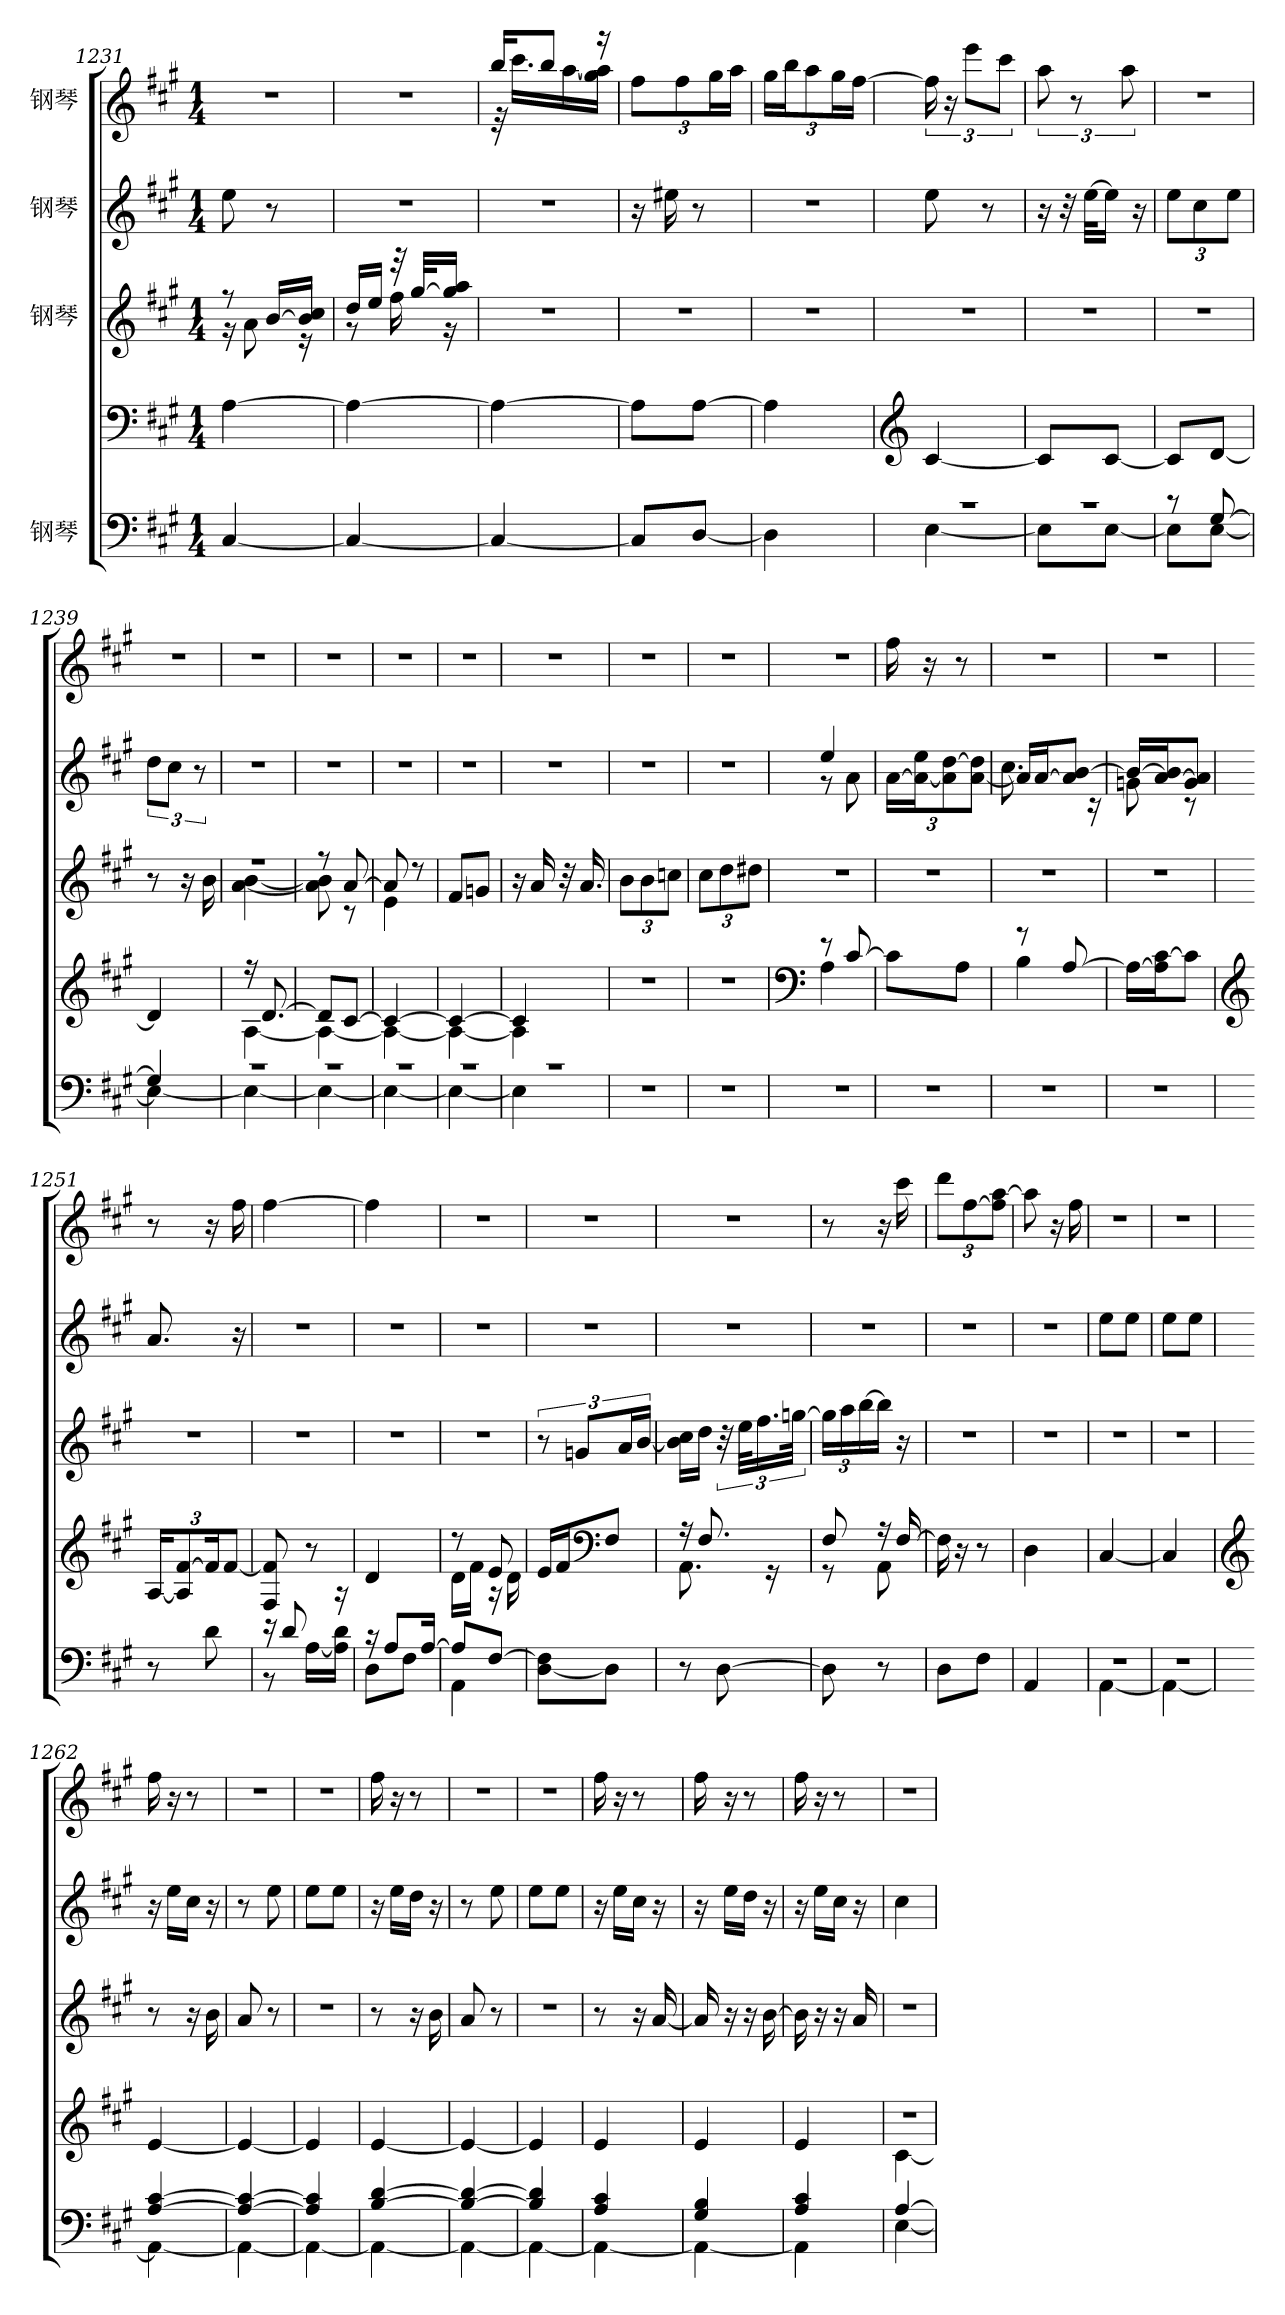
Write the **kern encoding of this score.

**kern	**kern	**kern	**kern	**kern
*part4	*part4	*part3	*part2	*part1
*staff5	*staff4	*staff3	*staff2	*staff1
*I"钢琴	*	*I"钢琴	*I"钢琴	*I"钢琴
*clefF4	*clefF4	*clefG2	*clefG2	*clefG2
*k[f#c#g#]	*k[f#c#g#]	*k[f#c#g#]	*k[f#c#g#]	*k[f#c#g#]
*M1/4	*M1/4	*M1/4	*M1/4	*M1/4
=1231	=1231	=1231	=1231	=1231
*	*	*^	*	*
[4C#/	[4A\	8r	16r	8ee\	4r
.	.	.	8a\	.	.
.	.	[16b/LL	.	8r	.
.	.	16b/] 16cc#/JJ	16r	.	.
!!LO:LB:g=z
=1232	=1232	=1232	=1232	=1232	=1232
4C#/_	4A\_	16dd/LL	8r	4r	4r
.	.	16ee/JJ	.	.	.
.	.	32r	16ff#\	.	.
.	.	[32gg#/KLL	.	.	.
.	.	16gg#/] 16aa/JJ	16r	.	.
*	*	*v	*v	*	*
=1233	=1233	=1233	=1233	=1233
*	*	*	*	*^
4C#/_	4A\_	4r	4r	16bb/KL	32r
.	.	.	.	.	16.ccc#\LL
.	.	.	.	8bb/J	.
.	.	.	.	.	[16aa\
.	.	.	.	16r	16gg#\ 16aa\]JJ
*	*	*	*	*v	*v
=1234	=1234	=1234	=1234	=1234
*	*	*	*	*Xbrackettup
8C#/L]	8A\L]	4r	16r	12ff#\L
.	.	.	16ee#X\	.
.	.	.	.	12ff#\
[8D/J	[8A\J	.	8r	.
.	.	.	.	24gg#\L
.	.	.	.	24aa\JJ
=1235	=1235	=1235	=1235	=1235
4D\]	4A\]	4r	4r	24gg#\LL
.	.	.	.	24bb\J
.	.	.	.	12aa\
.	.	.	.	24gg#\L
.	.	.	.	[24ff#\JJ
=1236	=1236	=1236	=1236	=1236
*	*clefG2	*	*	*
*^	*	*	*	*
*	*	*	*	*	*brackettup
4r	[4E\	[4c#/	4r	8ee\	24ff#\]
.	.	.	.	.	24r
.	.	.	.	.	12eee\L
.	.	.	.	8r	.
.	.	.	.	.	12ccc#\J
=1237	=1237	=1237	=1237	=1237	=1237
4r	8E\L]	8c#/L]	4r	16r	12aa\
.	.	.	.	32r	.
.	.	.	.	.	12r
.	.	.	.	[32ee\KLL	.
.	[8E\J	[8c#/J	.	16ee\JJ]	.
.	.	.	.	.	12aa\
.	.	.	.	16r	.
!!LO:PB:g=z
=1238	=1238	=1238	=1238	=1238	=1238
*	*	*	*	*Xbrackettup	*
8r	8E\L]	8c#/L]	4r	12ee\L	4r
.	.	.	.	12cc#\	.
[8G#/	[8E\J	[8d/J	.	.	.
.	.	.	.	12ee\J	.
=1239	=1239	=1239	=1239	=1239	=1239
*	*	*	*	*brackettup	*
4G#/]	4E\_	4d/]	8r	12dd\L	4r
.	.	.	.	12cc#\J	.
.	.	.	16r	.	.
.	.	.	.	12r	.
.	.	.	16b\	.	.
=1240	=1240	=1240	=1240	=1240	=1240
*	*	*^	*^	*	*
4r	4E\_	16r	[4A\	4r	[4a\ [4b\	4r	4r
.	.	[8.d/	.	.	.	.	.
=1241	=1241	=1241	=1241	=1241	=1241	=1241	=1241
4r	4E\_	8d/L]	4A\_	8r	8a\] 8b\]	4r	4r
.	.	[8c#/J	.	[8a/	8r	.	.
=1242	=1242	=1242	=1242	=1242	=1242	=1242	=1242
4r	4E\_	4c#/_	4A\_	8a/]	4e\	4r	4r
.	.	.	.	8r	.	.	.
*	*	*	*	*v	*v	*	*
=1243	=1243	=1243	=1243	=1243	=1243	=1243
4r	4E\_	4c#/_	4A\_	8f#/L	4r	4r
.	.	.	.	8gn/J	.	.
=1244	=1244	=1244	=1244	=1244	=1244	=1244
4r	4E\]	4c#/]	4A\]	16r	4r	4r
.	.	.	.	16a/	.	.
.	.	.	.	32r	.	.
.	.	.	.	16.a/	.	.
*v	*v	*	*	*	*	*
*	*v	*v	*	*	*
=1245	=1245	=1245	=1245	=1245
*	*	*Xbrackettup	*	*
4r	4r	12b\L	4r	4r
.	.	12b\	.	.
.	.	12ccn\J	.	.
=1246	=1246	=1246	=1246	=1246
4r	4r	12cc#\L	4r	4r
.	.	12dd\	.	.
.	.	12dd#X\J	.	.
!!LO:LB:g=z
=1247	=1247	=1247	=1247	=1247
*	*clefF4	*	*	*
*	*^	*	*^	*
4r	8r	4A\	4r	4ee/	8r	4r
.	[8c#/	.	.	.	8a\	.
*	*v	*v	*	*v	*v	*
=1248	=1248	=1248	=1248	=1248
*	*	*	*Xbrackettup	*
4r	8c#\L]	4r	[24a\LL	16ff#\
.	.	.	24a\_ 24ee\J	.
.	.	.	.	16r
.	.	.	12a\] [12dd\	.
.	8A\J	.	.	8r
.	.	.	[12a\ 12dd\]J	.
=1249	=1249	=1249	=1249	=1249
*	*^	*	*^	*
4r	8r	4B\	4r	16a/LL]	8.cc#\	4r
.	.	.	.	[16a/J	.	.
.	[8A/	.	.	8a/] [8b/J	.	.
.	.	.	.	.	16r	.
*	*v	*v	*	*	*	*
=1250	=1250	=1250	=1250	=1250	=1250
4r	16A\LL_	4r	16b/LL_	8gn\	4r
.	16A\] [16c#\J	.	[16a/ 16b/]J	.	.
.	8c#\J]	.	8g/ 8a/]J	8r	.
*	*	*	*v	*v	*
=1251	=1251	=1251	=1251	=1251
*	*clefG2	*	*	*
*	*Xbrackettup	*	*	*
8r	[24A/KL	4r	8.a/	8r
.	12A/] [12f#/	.	.	.
8d\	24f#/K]	.	.	16r
.	[12f#/J	.	.	.
.	.	.	16r	16ff#\
=1252	=1252	=1252	=1252	=1252
*^	*	*	*	*
16r	8r	8F#/ 8f#/]	4r	4r	[4ff#\
8d/	.	.	.	.	.
.	[16A\LL	8r	.	.	.
16r	16A\] 16d\JJ	.	.	.	.
!!LO:PB:g=z
=1253	=1253	=1253	=1253	=1253	=1253
16r	8D\L	4d/	4r	4r	4ff#\]
8A/L	.	.	.	.	.
.	8F#\J	.	.	.	.
[16A/Jk	.	.	.	.	.
=1254	=1254	=1254	=1254	=1254	=1254
*	*	*^	*	*	*
8A/L]	4AA\	8r	16d\LL	4r	4r	4r
.	.	.	16f#\JJ	.	.	.
[8F#/J	.	8e/	16r	.	.	.
.	.	.	16d\	.	.	.
*v	*v	*	*	*	*	*
*	*v	*v	*	*	*
=1255	=1255	=1255	=1255	=1255
*	*	*brackettup	*	*
[8D\ 8F#\]L	16e/LL	12r	4r	4r
.	16f#/J	.	.	.
.	.	12gn/L	.	.
*	*clefF4	*	*	*
8D\J]	8F#/J	.	.	.
.	.	24a/L	.	.
.	.	[24b/JJ	.	.
=1256	=1256	=1256	=1256	=1256
*	*^	*	*	*
8r	16r	8.AA\	16b\] 16cc#\LL	4r	4r
.	8.F#/	.	16dd\JJ	.	.
[8D\	.	.	48r	.	.
.	.	.	48ee\KLL	.	.
.	.	.	24.ff#\	.	.
.	.	16r	.	.	.
.	.	.	[48ggn\JJk	.	.
=1257	=1257	=1257	=1257	=1257	=1257
*	*	*	*Xbrackettup	*	*
8D\]	8F#/	8r	24gg\LL]	4r	8r
.	.	.	24aa\	.	.
.	.	.	[24bb\	.	.
8r	16r	8AA\	16bb\JJ]	.	16r
.	[16F#/	.	16r	.	16ccc#\
*	*v	*v	*	*	*
=1258	=1258	=1258	=1258	=1258
*	*	*	*	*Xbrackettup
8D\L	16F#\]	4r	4r	12ddd\L
.	16r	.	.	.
.	.	.	.	[12ff#\
8F#\J	8r	.	.	.
.	.	.	.	12ff#\] [12aa\J
!!LO:LB:g=z
=1259	=1259	=1259	=1259	=1259
4AA/	4D\	4r	4r	8aa\]
.	.	.	.	16r
.	.	.	.	16ff#\
=1260	=1260	=1260	=1260	=1260
*^	*	*	*	*
4r	[4AA\	[4C#/	4r	8ee\L	4r
.	.	.	.	8ee\J	.
=1261	=1261	=1261	=1261	=1261	=1261
4r	4AA\_	4C#/]	4r	8ee\L	4r
.	.	.	.	8ee\J	.
=1262	=1262	=1262	=1262	=1262	=1262
*	*	*clefG2	*	*	*
[4A/ [4c#/	4AA\_	[4e/	8r	16r	16ff#\
.	.	.	.	16ee\LL	16r
.	.	.	16r	16cc#\JJ	8r
.	.	.	16b\	16r	.
=1263	=1263	=1263	=1263	=1263	=1263
4A/_ 4c#/_	4AA\_	4e/_	8a/	8r	4r
.	.	.	8r	8ee\	.
=1264	=1264	=1264	=1264	=1264	=1264
4A/] 4c#/]	4AA\_	4e/]	4r	8ee\L	4r
.	.	.	.	8ee\J	.
=1265	=1265	=1265	=1265	=1265	=1265
[4B/ [4d/	4AA\_	[4e/	8r	16r	16ff#\
.	.	.	.	16ee\LL	16r
.	.	.	16r	16dd\JJ	8r
.	.	.	16b\	16r	.
=1266	=1266	=1266	=1266	=1266	=1266
4B/_ 4d/_	4AA\_	4e/_	8a/	8r	4r
.	.	.	8r	8ee\	.
=1267	=1267	=1267	=1267	=1267	=1267
4B/] 4d/]	4AA\_	4e/]	4r	8ee\L	4r
.	.	.	.	8ee\J	.
!!LO:PB:g=z
=1268	=1268	=1268	=1268	=1268	=1268
4A/ 4c#/	4AA\_	4e/	8r	16r	16ff#\
.	.	.	.	16ee\LL	16r
.	.	.	16r	16cc#\JJ	8r
.	.	.	[16a/	16r	.
=1269	=1269	=1269	=1269	=1269	=1269
4G#/ 4B/	4AA\_	4e/	16a/]	16r	16ff#\
.	.	.	16r	16ee\LL	16r
.	.	.	16r	16dd\JJ	8r
.	.	.	[16b\	16r	.
=1270	=1270	=1270	=1270	=1270	=1270
4A/ 4c#/	4AA\]	4e/	16b\]	16r	16ff#\
.	.	.	16r	16ee\LL	16r
.	.	.	16r	16cc#\JJ	8r
.	.	.	16a/	16r	.
=1271	=1271	=1271	=1271	=1271	=1271
*	*	*^	*	*	*
[4A/	[4E\	4r	[4c#\	4r	4cc#\	4r
*v	*v	*	*	*	*	*
*	*v	*v	*	*	*
=	=	=	=	=
*-	*-	*-	*-	*-
